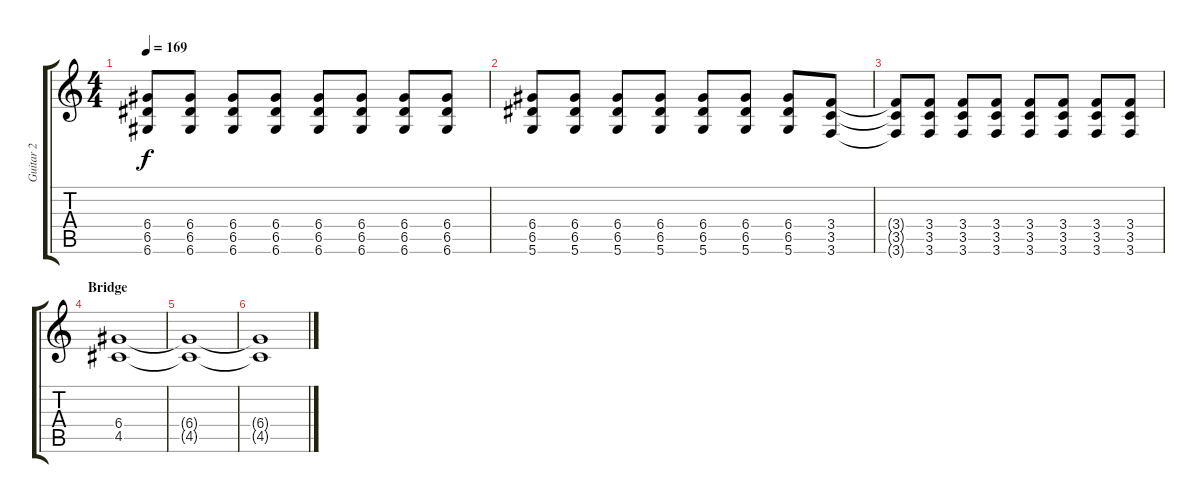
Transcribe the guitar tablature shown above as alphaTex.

\track ("Guitar 2" "Guitar 2") {instrument distortionguitar}
\staff {score tabs}
\tuning (E4 B3 G3 D3 A2 D2) {hide}
\ts (4 4)
\tempo 169
\clef g2
\ks c
(6.4{t} 6.5{t} 6.6{t}).8{dy f} (6.4 6.5 6.6).8 (6.4 6.5 6.6).8 (6.4 6.5 6.6).8 (6.4 6.5 6.6).8 (6.4 6.5 6.6).8 (6.4 6.5 6.6).8 (6.4 6.5 6.6).8 |
(6.4 6.5 5.6).8 (6.4 6.5 5.6).8 (6.4 6.5 5.6).8 (6.4 6.5 5.6).8 (6.4 6.5 5.6).8 (6.4 6.5 5.6).8 (6.4 6.5 5.6).8 (3.4 3.5 3.6).8 |
(3.4{t} 3.5{t} 3.6{t}).8 (3.4 3.5 3.6).8 (3.4 3.5 3.6).8 (3.4 3.5 3.6).8 (3.4 3.5 3.6).8 (3.4 3.5 3.6).8 (3.4 3.5 3.6).8 (3.4 3.5 3.6).8 |
\section ("" "Bridge")
(6.4 4.5).1 |
(6.4{t} 4.5{t}).1{volume 0} |
(6.4{t} 4.5{t}).1
